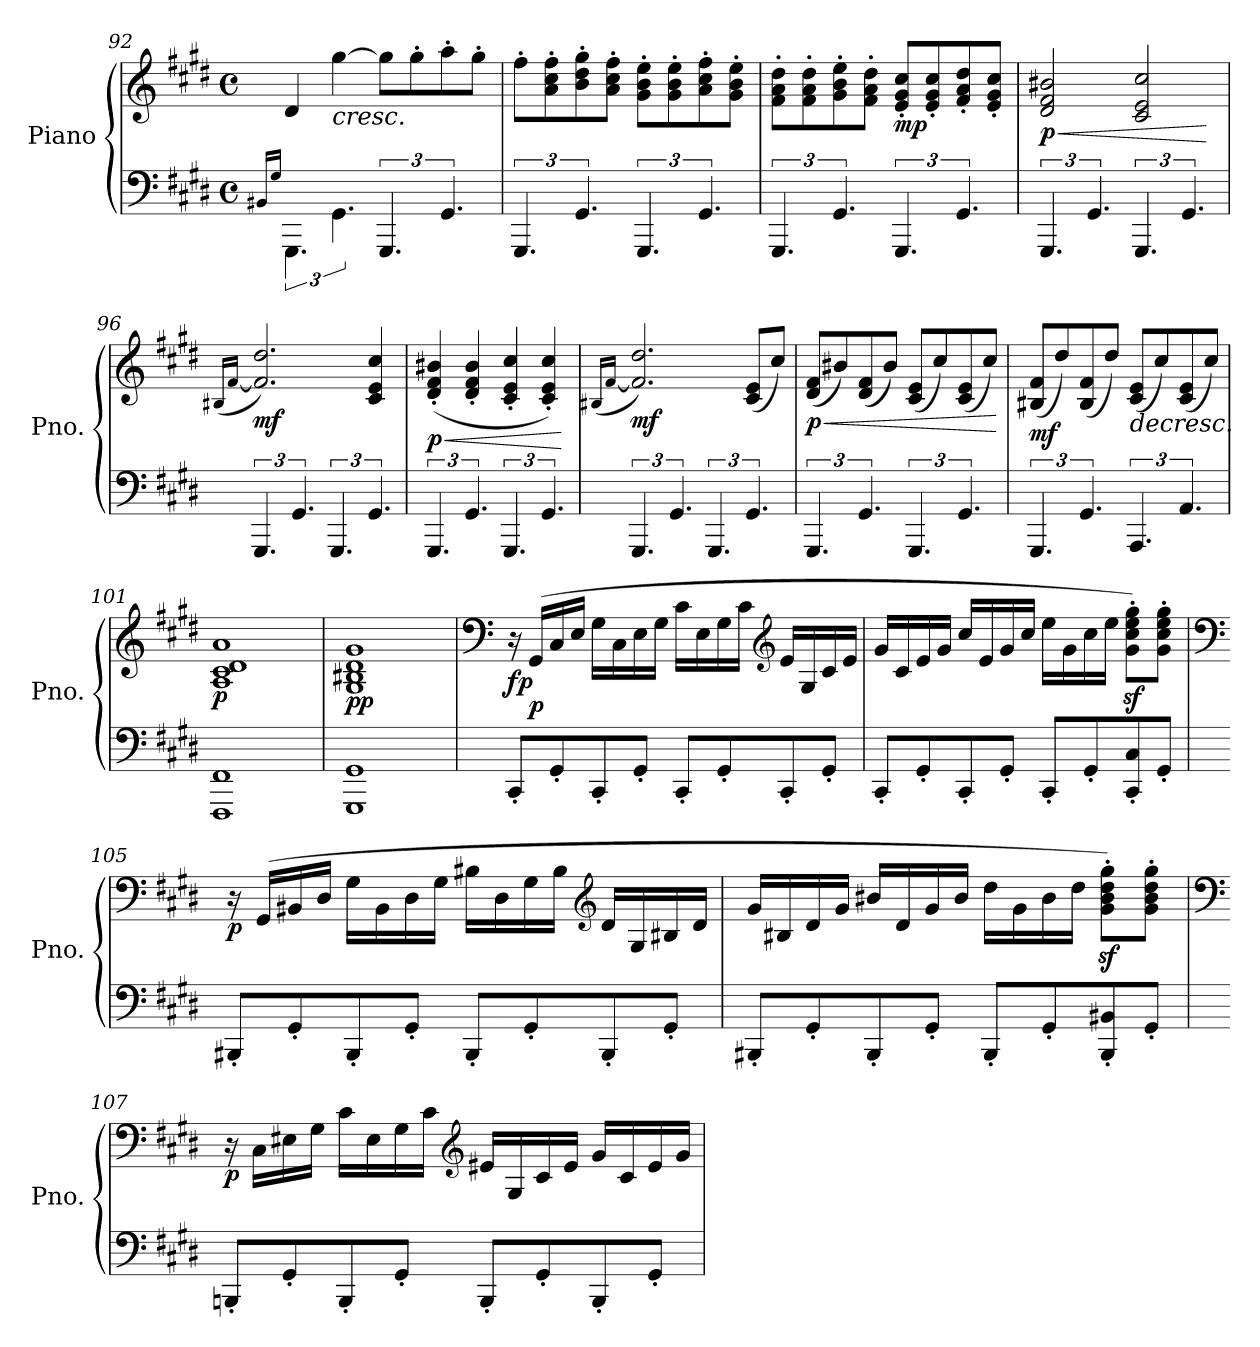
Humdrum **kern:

**kern	**kern	**dynam
*part1	*part1	*part1
*staff2	*staff1	*staff1/2
*I"Piano	*	*
*I'Pno.	*	*
*clefF4	*clefG2	*
*k[f#c#g#d#]	*k[f#c#g#d#]	*
*M4/4	*M4/4	*
*met(c)	*met(c)	*
=92	=92	=92
(<16qBB#X/LL	.	.
16qG#/JJ	.	.
*^	*	*
1ryy	6.GGG#\	4d#/)	.
!	!	!LO:TX:b:i:t=cresc.	!
.	6.GG#\	[4gg#\	.
.	6.GGG#/	8gg#\L]	.
.	.	8gg#'\	.
.	6.GG#/	8aa'\	.
.	.	8gg#'\J	.
*v	*v	*	*
=93	=93	=93
6.GGG#/	8ff#'\L	.
.	8a\' 8cc#\' 8ff#\'	.
6.GG#/	8b\' 8dd#\' 8gg#\'	.
.	8a\' 8cc#\' 8ff#\'J	.
6.GGG#/	8g#\' 8b\' 8ee\'L	.
.	8g#\' 8b\' 8ee\'	.
6.GG#/	8a\' 8cc#\' 8ff#\'	.
.	8g#\' 8b\' 8ee\'J	.
=94	=94	=94
6.GGG#/	8f#\' 8a\' 8dd#\'L	.
.	8f#\' 8a\' 8dd#\'	.
6.GG#/	8g#\' 8b\' 8ee\'	.
.	8f#\' 8a\' 8dd#\'J	.
!	!	!LO:DY:b
6.GGG#/	8e/' 8g#/' 8cc#/'L	mp
.	8e/' 8g#/' 8cc#/'	.
6.GG#/	8f#/' 8a/' 8dd#/'	.
.	8e/' 8g#/' 8cc#/'J	.
=95	=95	=95
!	!	!LO:HP:b
!	!	!LO:DY:n=1:b
6.GGG#/	2d#/ 2f#/ 2b#X/	< p
6.GG#/	.	.
6.GGG#/	2c#/ 2e/ 2cc#/	.
6.GG#/	.	.
.	.	[
=96	=96	=96
.	(<16qB#X/LL	.
.	[16qf#/JJ	.
!	!	!LO:DY:b
6.GGG#/	2.f#/] 2.dd#/)	mf
6.GG#/	.	.
6.GGG#/	.	.
6.GG#/	4c#/ 4e/ 4cc#/	.
=97	=97	=97
!	!	!LO:HP:b
!	!	!LO:DY:n=1:b
6.GGG#/	(<4d#/' 4f#/' 4b#X/'	< p
6.GG#/	4d#/' 4f#/' 4b#/'	.
6.GGG#/	4c#/' 4e/' 4cc#/'	.
6.GG#/	4c#/' 4e/' 4cc#/')	.
.	.	[
!!LO:LB:g=z
=98	=98	=98
.	(<16qB#X/LL	.
.	[16qf#/JJ	.
!	!	!LO:DY:b
6.GGG#/	2.f#/] 2.dd#/)	mf
6.GG#/	.	.
6.GGG#/	.	.
6.GG#/	(<8c#/ 8e/L	.
.	8cc#/J)	.
=99	=99	=99
!	!	!LO:HP:b
!	!	!LO:DY:n=1:b
6.GGG#/	(<8d#/ 8f#/L	< p
.	8b#X/)	.
6.GG#/	(<8d#/ 8f#/	.
.	8b#/J)	.
6.GGG#/	(<8c#/ 8e/L	.
.	8cc#/)	.
6.GG#/	(<8c#/ 8e/	.
.	8cc#/J)	.
.	.	[
=100	=100	=100
!	!	!LO:DY:b
6.GGG#/	(<8B#X/ 8f#/L	mf
.	8dd#/)	.
6.GG#/	(<8B#/ 8f#/	.
.	8dd#/J)	.
!	!LO:TX:b:i:t=decresc.	!
6.AAA/	(<8c#/ 8e/L	.
.	8cc#/)	.
6.AA/	(<8c#/ 8e/	.
.	8cc#/J)	.
=101	=101	=101
!	!	!LO:DY:b
1FFF# 1FF#	1A 1c# 1d# 1a	p
=102	=102	=102
!	!	!LO:DY:b
1GGG# 1GG#	1G# 1B#X 1d# 1g#	pp
=103	=103	=103
*	*clefF4	*
!	!	!LO:DY:b
8CC#'/L	16r	fp
!	!	!LO:DY:b
.	(>16GG#/LL	p
8GG#'/	16C#/	.
.	16E/JJ	.
8CC#'/	16G#\LL	.
.	16C#\	.
8GG#'/J	16E\	.
.	16G#\JJ	.
8CC#'/L	16c#\LL	.
.	16E\	.
8GG#'/	16G#\	.
.	16c#\JJ	.
*	*clefG2	*
8CC#'/	16e/LL	.
.	16G#/	.
8GG#'/J	16c#/	.
.	16e/JJ	.
!!LO:LB:g=z
=104	=104	=104
8CC#'/L	16g#/LL	.
.	16c#/	.
8GG#'/	16e/	.
.	16g#/JJ	.
8CC#'/	16cc#/LL	.
.	16e/	.
8GG#'/J	16g#/	.
.	16cc#/JJ	.
8CC#'/L	16ee\LL	.
.	16g#\	.
8GG#'/	16cc#\	.
.	16ee\JJ	.
8CC#/' 8C#/'	8g#\z<' 8cc#\z<' 8ee\z<' 8gg#\z<'L)	.
8GG#'/J	8g#\' 8cc#\' 8ee\' 8gg#\'J	.
=105	=105	=105
*	*clefF4	*
!	!	!LO:DY:b
8BBB#X'/L	16r	p
.	(>16GG#/LL	.
8GG#'/	16BB#X/	.
.	16D#/JJ	.
8BBB#'/	16G#\LL	.
.	16BB#\	.
8GG#'/J	16D#\	.
.	16G#\JJ	.
8BBB#'/L	16B#X\LL	.
.	16D#\	.
8GG#'/	16G#\	.
.	16B#\JJ	.
*	*clefG2	*
8BBB#'/	16d#/LL	.
.	16G#/	.
8GG#'/J	16B#X/	.
.	16d#/JJ	.
=106	=106	=106
8BBB#X'/L	16g#/LL	.
.	16B#X/	.
8GG#'/	16d#/	.
.	16g#/JJ	.
8BBB#'/	16b#X/LL	.
.	16d#/	.
8GG#'/J	16g#/	.
.	16b#/JJ	.
8BBB#'/L	16dd#\LL	.
.	16g#\	.
8GG#'/	16b#\	.
.	16dd#\JJ	.
8BBB#/' 8BB#X/'	8g#\z<' 8b#\z<' 8dd#\z<' 8gg#\z<'L)	.
8GG#'/J	8g#\' 8b#\' 8dd#\' 8gg#\'J	.
!!LO:PB:g=z
=107	=107	=107
*	*clefF4	*
!	!	!LO:DY:b
8BBBn'/L	16r	p
.	16C#\LL	.
8GG#'/	16E#X\	.
.	16G#\JJ	.
8BBB'/	16c#\LL	.
.	16E#\	.
8GG#'/J	16G#\	.
.	16c#\JJ	.
*	*clefG2	*
8BBB'/L	16e#X/LL	.
.	16G#/	.
8GG#'/	16c#/	.
.	16e#/JJ	.
8BBB'/	16g#/LL	.
.	16c#/	.
8GG#'/J	16e#/	.
.	16g#/JJ	.
=	=	=
*-	*-	*-
